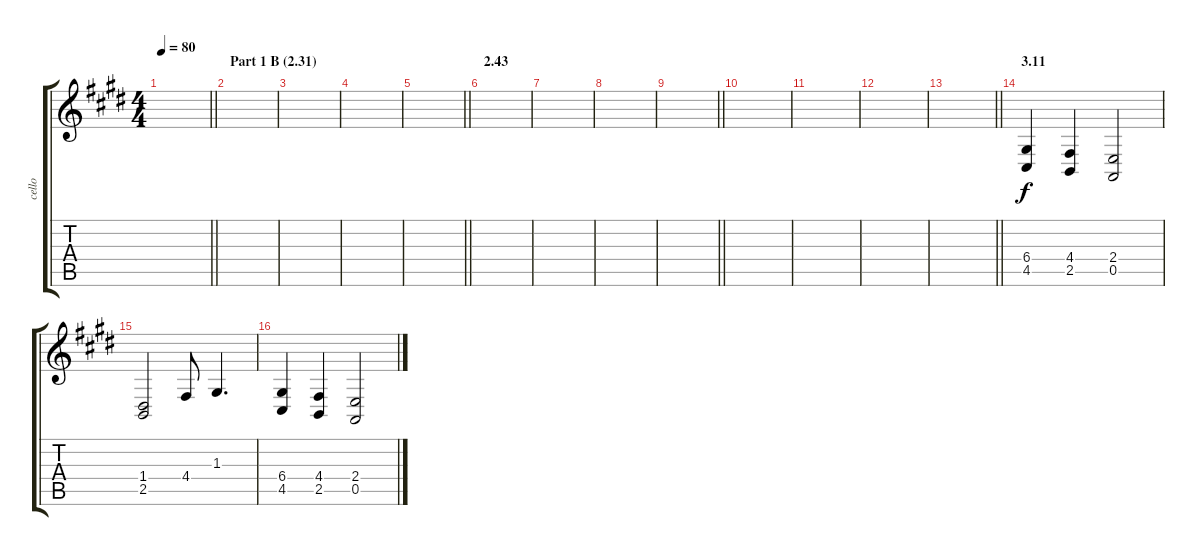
\track ("cello" "cello") {instrument cello}
\staff {score tabs}
\tuning (E4 B3 G3 D3 A2 E2) {hide}
\ts (4 4)
\tempo 80
\clef g2
\barLineRight lightlight
\ks e
|
\section ("" "Part 1 B (2.31)")
|
|
|
\barLineRight lightlight
|
\section ("" "2.43")
|
|
|
\barLineRight lightlight
|
|
|
|
\barLineRight lightlight
|
\section ("" "3.11")
(6.4 4.5).4 (4.4 2.5).4 (2.4 0.5).2 |
(1.4 2.5).2 4.4.8 1.3.4{d} |
(6.4 4.5).4 (4.4 2.5).4 (2.4 0.5).2
